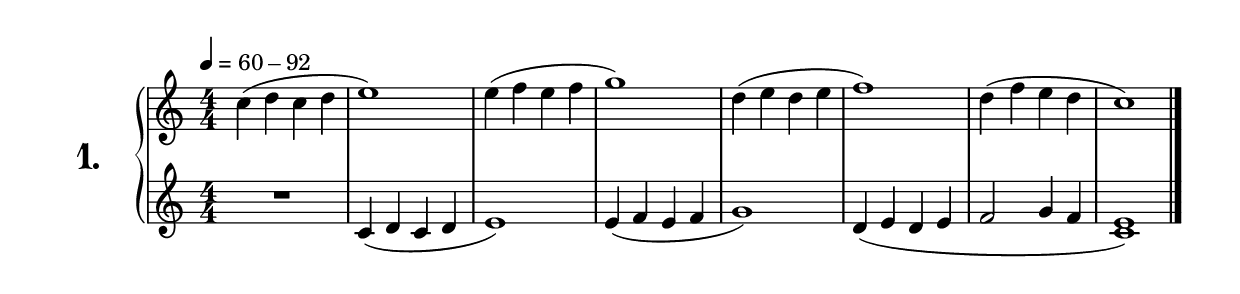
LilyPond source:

\score {
  \new PianoStaff  <<
    \set PianoStaff.instrumentName = \markup {
      \huge \bold \number "1." }

    \new Staff = "upper" \with {
      midiInstrument = #"acoustic grand" }

    \relative c'' {
      \clef treble
      \key c \major
      \time 4/4
      \numericTimeSignature
      \tempo 4=60 - 92

      c4( d c d | %01
      e1)       | %02
      e4( f e f | %03
      g1)       | %04
      d4( e d e | %05
      f1)       | %06
      d4( f e d | %07
      c1)       | %08
      \bar "|."
    }
    \new Staff = "lower" \with {
      midiInstrument = #"acoustic grand" }

    \relative c' {
      \clef treble
      \key c \major
      \time 4/4
      \numericTimeSignature

      R1        | %01
      c4( d c d | %02
      e1)       | %03
      e4( f e f | %04
      g1)       | %05
      d4( e d e | %06
      f2 g4 f   | %07
      <c e >1)  | %08
      \bar "|."
    }
  >>
  \layout { }
  \midi {}
  \header {
    composer = "William Mathews; Standard Graded Course; Nº.16"
    piece = ""
    %opus = "824"
  }
}
